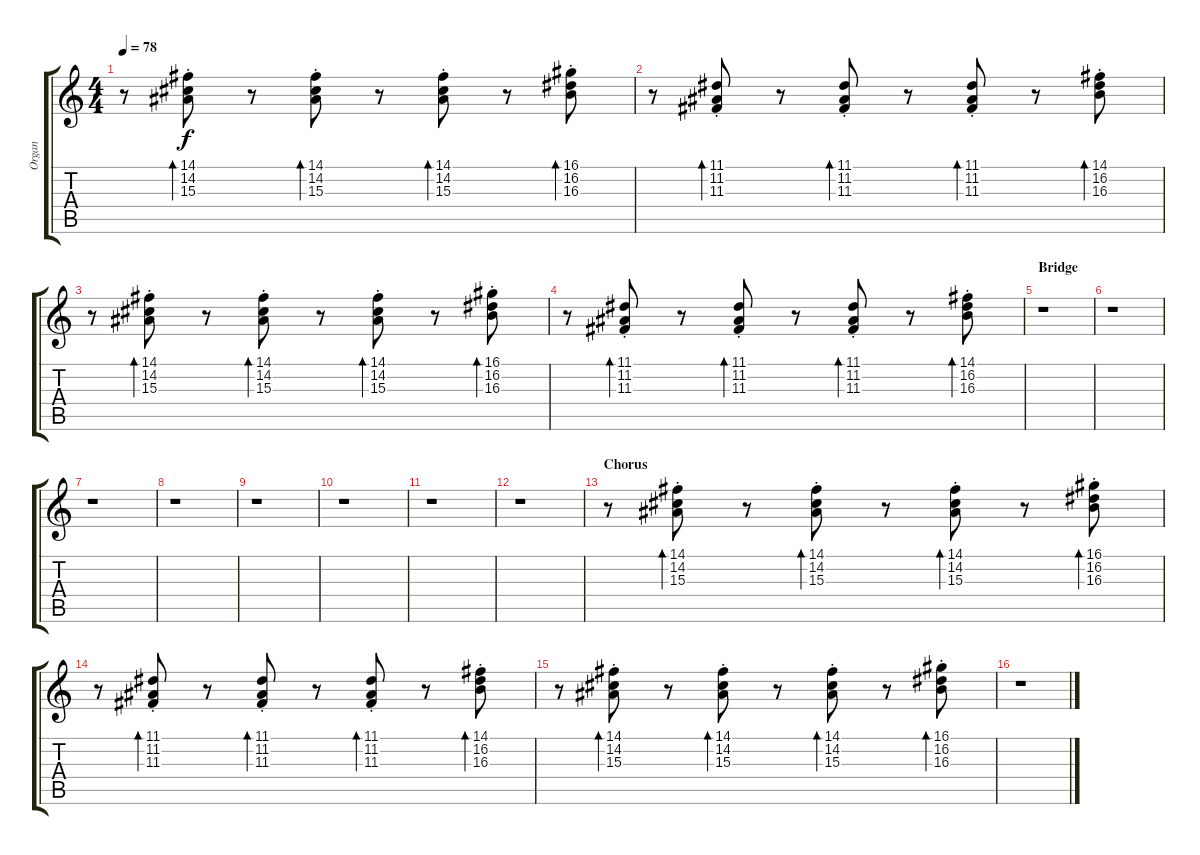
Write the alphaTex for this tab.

\track ("Organ" "Organ") {instrument rockorgan}
\staff {score tabs}
\tuning (E4 B3 G3 D3 A2 E2) {hide}
\ts (4 4)
\tempo 78
\clef g2
\ks c
r.8{dy f} (14.1{st} 14.2{st} 15.3{st}).8{bd 60} r.8 (14.1{st} 14.2{st} 15.3{st}).8{bd 60} r.8 (14.1{st} 14.2{st} 15.3{st}).8{bd 60} r.8 (16.1{st} 16.2{st} 16.3{st}).8{bd 60} |
r.8 (11.1{st} 11.2{st} 11.3{st}).8{bd 60} r.8 (11.1{st} 11.2{st} 11.3{st}).8{bd 60} r.8 (11.1{st} 11.2{st} 11.3{st}).8{bd 60} r.8 (14.1{st} 16.2{st} 16.3{st}).8{bd 60} |
r.8 (14.1{st} 14.2{st} 15.3{st}).8{bd 60} r.8 (14.1{st} 14.2{st} 15.3{st}).8{bd 60} r.8 (14.1{st} 14.2{st} 15.3{st}).8{bd 60} r.8 (16.1{st} 16.2{st} 16.3{st}).8{bd 60} |
r.8 (11.1{st} 11.2{st} 11.3{st}).8{bd 60} r.8 (11.1{st} 11.2{st} 11.3{st}).8{bd 60} r.8 (11.1{st} 11.2{st} 11.3{st}).8{bd 60} r.8 (14.1{st} 16.2{st} 16.3{st}).8{bd 60} |
\section ("" "Bridge")
r.1 |
r.1 |
r.1 |
r.1 |
r.1 |
r.1 |
r.1 |
r.1 |
\section ("" "Chorus")
r.8 (14.1{st} 14.2{st} 15.3{st}).8{bd 60} r.8 (14.1{st} 14.2{st} 15.3{st}).8{bd 60} r.8 (14.1{st} 14.2{st} 15.3{st}).8{bd 60} r.8 (16.1{st} 16.2{st} 16.3{st}).8{bd 60} |
r.8 (11.1{st} 11.2{st} 11.3{st}).8{bd 60} r.8 (11.1{st} 11.2{st} 11.3{st}).8{bd 60} r.8 (11.1{st} 11.2{st} 11.3{st}).8{bd 60} r.8 (14.1{st} 16.2{st} 16.3{st}).8{bd 60} |
r.8 (14.1{st} 14.2{st} 15.3{st}).8{bd 60} r.8 (14.1{st} 14.2{st} 15.3{st}).8{bd 60} r.8 (14.1{st} 14.2{st} 15.3{st}).8{bd 60} r.8 (16.1{st} 16.2{st} 16.3{st}).8{bd 60} |
r.1
